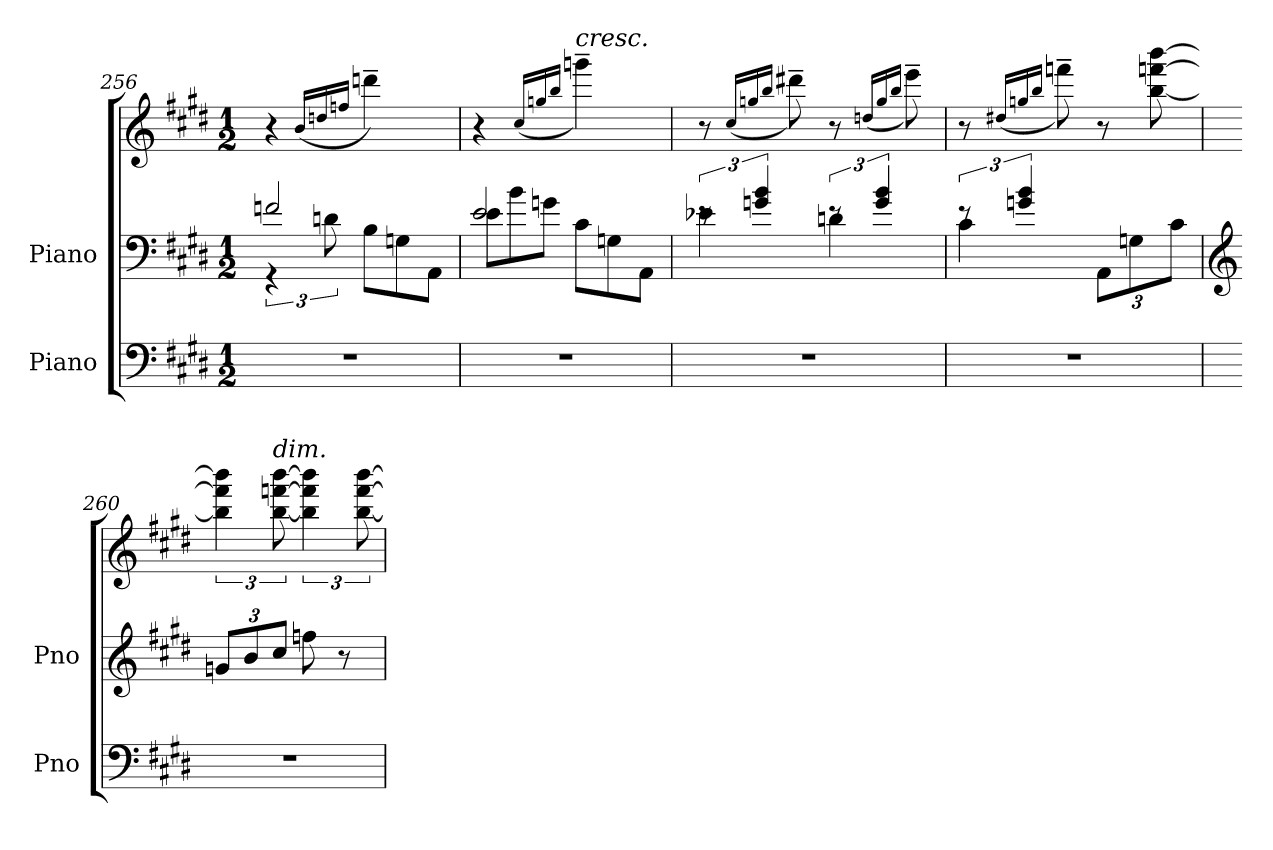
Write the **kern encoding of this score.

**kern	**kern	**kern
*part2	*part1	*part1
*staff3	*staff2	*staff1
*I"Piano	*I"Piano	*
*I'Pno	*I'Pno	*
*clefF4	*clefF4	*clefG2
*k[f#c#g#d#]	*k[f#c#g#d#]	*k[f#c#g#d#]
*M1/2	*M1/2	*M1/2
=256	=256	=256
*	*^	*
2r	2fn/	6r	4r
.	.	12dn\	.
.	.	.	(16qb/LL
.	.	.	16qddn/
.	.	.	16qffn/JJ
*	*	*Xtuplet	*
.	.	12B\L	4dddn~\)
.	.	12Gn\	.
.	.	12AA\J	.
!!LO:LB:g=z
=257	=257	=257	=257
2r	2e/	12e\L	4r
.	.	12b\	.
.	.	12gn\J	.
.	.	.	(16qcc#/LL
.	.	.	16qggn/
.	.	.	16qbb/JJ
!	!	!	!LO:TX:a:i:t=cresc.
.	.	12c#\L	4gggn~\)
.	.	12Gn\	.
.	.	12AA\J	.
=258	=258	=258	=258
*	*tuplet	*	*
2r	12re	4e-X\	8r
.	6gn/ 6b/	.	.
.	.	.	(16qcc#/LL
.	.	.	16qggn/
.	.	.	16qbb/JJ
.	.	.	8ddd#X~\)
.	12re	4dn\	8r
.	6g/ 6b/	.	.
.	.	.	(16qddn/LL
.	.	.	16qgg/
.	.	.	16qbb/JJ
.	.	.	8eee~\)
=259	=259	=259	=259
2r	12re	4c#\	8r
.	6gn/ 6b/	.	.
.	.	.	(16qdd#X/LL
.	.	.	16qggn/
.	.	.	16qbb/JJ
.	.	.	8fffn~\)
*	*Xbrackettup	*	*
.	12AA\L	4ryy	8r
.	12Gn\	.	.
.	.	.	[8bb\ [8fffn\ [8bbb\
.	12c#\J	.	.
*	*v	*v	*
=260	=260	=260
*	*clefG2	*
2r	12gn/L	6bb\] 6fff\] 6bbb\]
.	12b/	.
!	!	!LO:TX:a:i:t=dim.
.	12cc#/J	[12bb\ [12fffn\ [12bbb\
.	8ffn\	6bb\] 6fff\] 6bbb\]
.	8r	.
.	.	[12bb\ [12fff\ [12bbb\
=	=	=
*-	*-	*-
